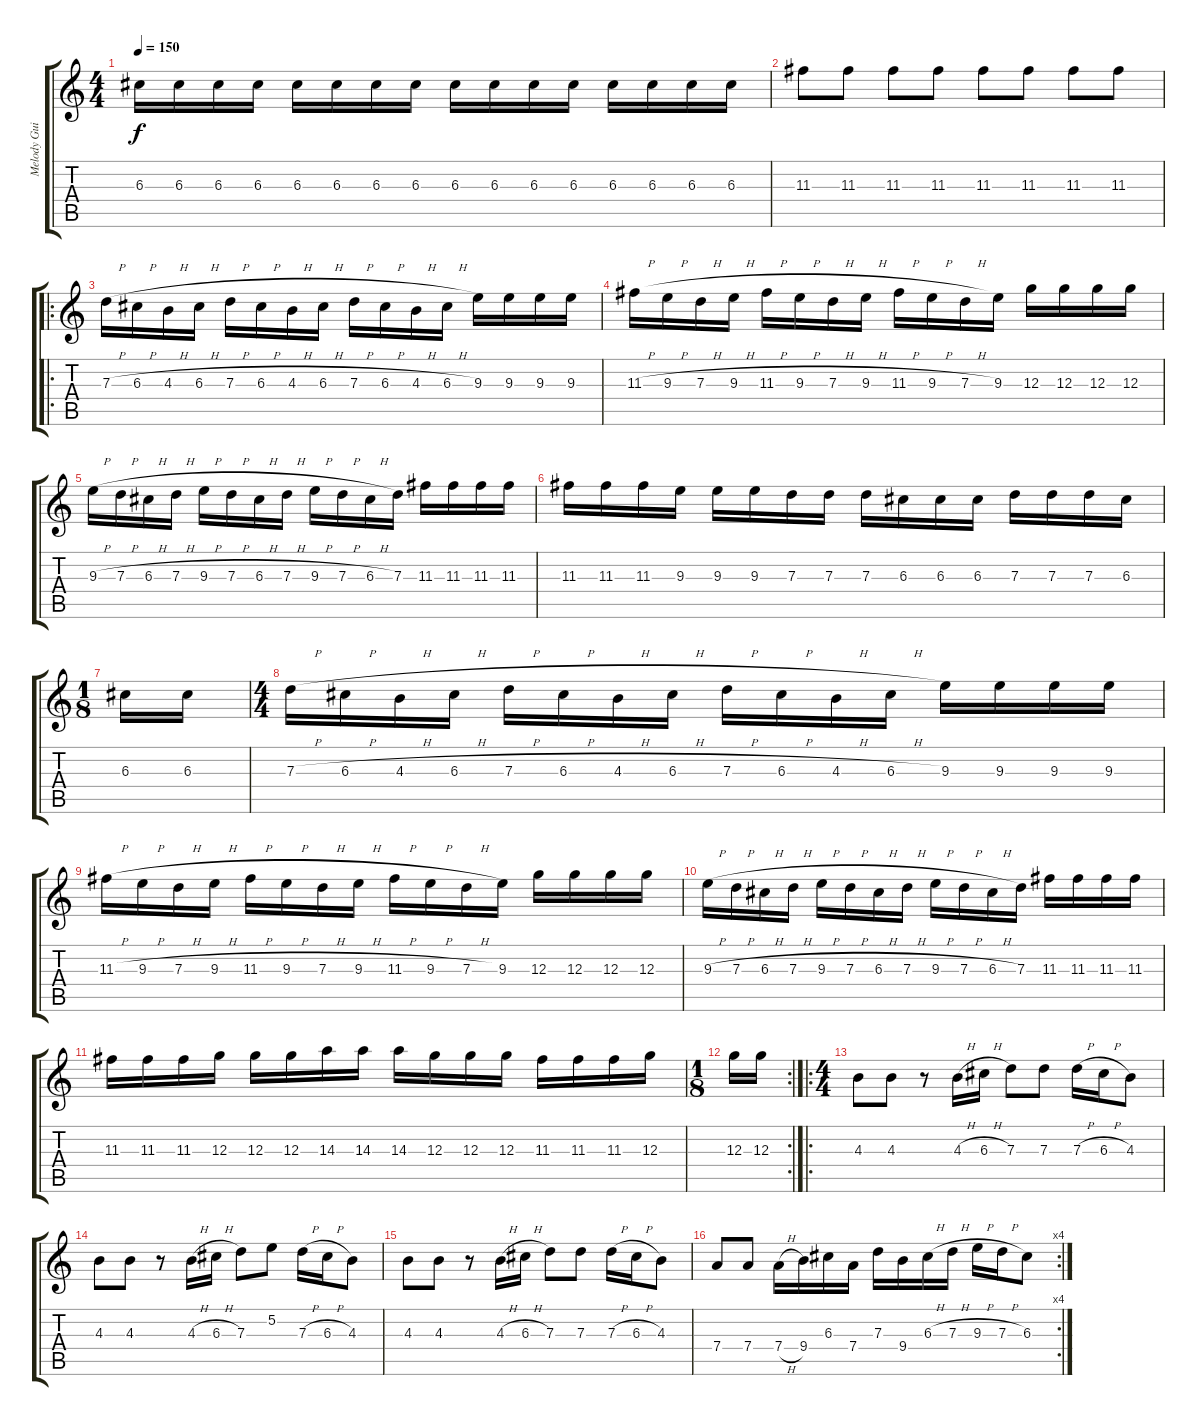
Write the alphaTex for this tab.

\track ("Melody Guitar" "Melody Gui") {instrument distortionguitar}
\staff {score tabs}
\tuning (E4 B3 G3 D3 A2 E2) {hide}
\ts (4 4)
\tempo 150
\clef g2
\ks c
6.3.16{dy f} 6.3.16 6.3.16 6.3.16 6.3.16 6.3.16 6.3.16 6.3.16 6.3.16 6.3.16 6.3.16 6.3.16 6.3.16 6.3.16 6.3.16 6.3.16 |
11.3.8 11.3.8 11.3.8 11.3.8 11.3.8 11.3.8 11.3.8 11.3.8 |
\ro
7.3{h}.16 6.3{h}.16 4.3{h}.16 6.3{h}.16 7.3{h}.16 6.3{h}.16 4.3{h}.16 6.3{h}.16 7.3{h}.16 6.3{h}.16 4.3{h}.16 6.3{h}.16 9.3.16 9.3.16 9.3.16 9.3.16 |
11.3{h}.16 9.3{h}.16 7.3{h}.16 9.3{h}.16 11.3{h}.16 9.3{h}.16 7.3{h}.16 9.3{h}.16 11.3{h}.16 9.3{h}.16 7.3{h}.16 9.3.16 12.3.16 12.3.16 12.3.16 12.3.16 |
9.3{h}.16 7.3{h}.16 6.3{h}.16 7.3{h}.16 9.3{h}.16 7.3{h}.16 6.3{h}.16 7.3{h}.16 9.3{h}.16 7.3{h}.16 6.3{h}.16 7.3.16 11.3.16 11.3.16 11.3.16 11.3.16 |
11.3.16 11.3.16 11.3.16 9.3.16 9.3.16 9.3.16 7.3.16 7.3.16 7.3.16 6.3.16 6.3.16 6.3.16 7.3.16 7.3.16 7.3.16 6.3.16 |
\ts (1 8)
6.3.16 6.3.16 |
\ts (4 4)
7.3{h}.16 6.3{h}.16 4.3{h}.16 6.3{h}.16 7.3{h}.16 6.3{h}.16 4.3{h}.16 6.3{h}.16 7.3{h}.16 6.3{h}.16 4.3{h}.16 6.3{h}.16 9.3.16 9.3.16 9.3.16 9.3.16 |
11.3{h}.16 9.3{h}.16 7.3{h}.16 9.3{h}.16 11.3{h}.16 9.3{h}.16 7.3{h}.16 9.3{h}.16 11.3{h}.16 9.3{h}.16 7.3{h}.16 9.3.16 12.3.16 12.3.16 12.3.16 12.3.16 |
9.3{h}.16 7.3{h}.16 6.3{h}.16 7.3{h}.16 9.3{h}.16 7.3{h}.16 6.3{h}.16 7.3{h}.16 9.3{h}.16 7.3{h}.16 6.3{h}.16 7.3.16 11.3.16 11.3.16 11.3.16 11.3.16 |
11.3.16 11.3.16 11.3.16 12.3.16 12.3.16 12.3.16 14.3.16 14.3.16 14.3.16 12.3.16 12.3.16 12.3.16 11.3.16 11.3.16 11.3.16 12.3.16 |
\rc 2
\ts (1 8)
12.3.16 12.3.16 |
\ro
\ts (4 4)
4.3.8{volume 16} 4.3.8 r.8 4.3{h}.16 6.3{h}.16 7.3.8 7.3.8 7.3{h}.16 6.3{h}.16 4.3.8 |
4.3.8 4.3.8 r.8 4.3{h}.16 6.3{h}.16 7.3.8 5.2.8 7.3{h}.16 6.3{h}.16 4.3.8 |
4.3.8 4.3.8 r.8 4.3{h}.16 6.3{h}.16 7.3.8 7.3.8 7.3{h}.16 6.3{h}.16 4.3.8 |
\rc 4
7.4.8 7.4.8 7.4{h}.16 9.4.16 6.3.16 7.4.16 7.3.16 9.4.16 6.3{h}.16 7.3{h}.16 9.3{h}.16 7.3{h}.16 6.3.8
